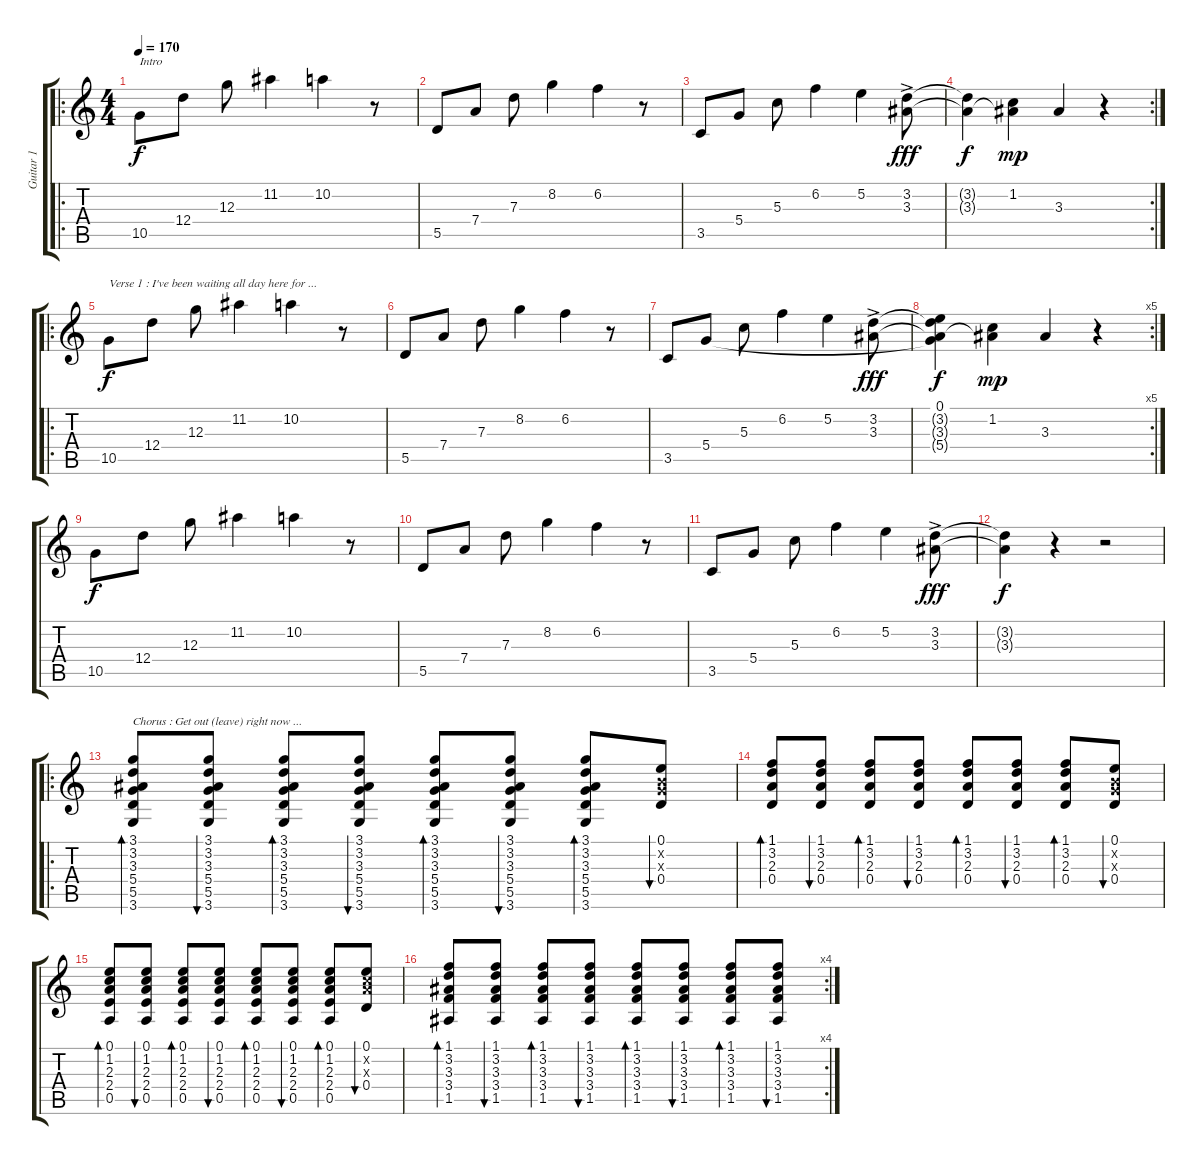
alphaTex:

\track ("Guitar 1" "Guitar 1") {instrument acousticguitarnylon}
\staff {score tabs}
\tuning (E4 B3 G3 D3 A2 E2) {hide}
\ro
\ts (4 4)
\tempo 170
\clef g2
\ks c
10.5.8{txt "Intro" dy f instrument acousticguitarnylon} 12.4.8 12.3.8 11.2.4 10.2.4 r.8 |
5.5.8 7.4.8 7.3.8 8.2.4 6.2.4 r.8 |
3.5.8 5.4.8 5.3.8 6.2.4 5.2.4 (3.2{ac} 3.3).8{dy fff} |
\rc 2
(3.2{t} 3.3{t}).4{dy f} (1.2 3.3{t}).4{dy mp} 3.3.4 r.4 |
\ro
10.5.8{txt "Verse 1 : I've been waiting all day here for ..." dy f} 12.4.8 12.3.8 11.2.4 10.2.4 r.8 |
5.5.8 7.4.8 7.3.8 8.2.4 6.2.4 r.8 |
3.5.8 5.4.8 5.3.8 6.2.4 5.2.4 (3.2{ac} 3.3).8{dy fff} |
\rc 5
(0.1 3.2{t} 3.3{t} 5.4{t}).4{dy f} (1.2 3.3{t}).4{dy mp} 3.3.4 r.4 |
10.5.8{dy f} 12.4.8 12.3.8 11.2.4 10.2.4 r.8 |
5.5.8 7.4.8 7.3.8 8.2.4 6.2.4 r.8 |
3.5.8 5.4.8 5.3.8 6.2.4 5.2.4 (3.2{ac} 3.3).8{dy fff} |
(3.2{t} 3.3{t}).4{dy f} r.4 r.2 |
\ro
(3.1 3.2 3.3 5.4 5.5 3.6).8{bd 60 txt "Chorus : Get out (leave) right now ..."} (3.1 3.2 3.3 5.4 5.5 3.6).8{bu 60} (3.1 3.2 3.3 5.4 5.5 3.6).8{bd 60} (3.1 3.2 3.3 5.4 5.5 3.6).8{bu 60} (3.1 3.2 3.3 5.4 5.5 3.6).8{bd 60} (3.1 3.2 3.3 5.4 5.5 3.6).8{bu 60} (3.1 3.2 3.3 5.4 5.5 3.6).8{bd 60} (0.1 0.2{x} 0.3{x} 0.4).8{bu 60} |
(1.1 3.2 2.3 0.4).8{bd 60} (1.1 3.2 2.3 0.4).8{bu 60} (1.1 3.2 2.3 0.4).8{bd 60} (1.1 3.2 2.3 0.4).8{bu 60} (1.1 3.2 2.3 0.4).8{bd 60} (1.1 3.2 2.3 0.4).8{bu 60} (1.1 3.2 2.3 0.4).8{bd 60} (0.1 0.2{x} 0.3{x} 0.4).8{bu 60} |
(0.1 1.2 2.3 2.4 0.5).8{bd 60} (0.1 1.2 2.3 2.4 0.5).8{bu 60} (0.1 1.2 2.3 2.4 0.5).8{bd 60} (0.1 1.2 2.3 2.4 0.5).8{bu 60} (0.1 1.2 2.3 2.4 0.5).8{bd 60} (0.1 1.2 2.3 2.4 0.5).8{bu 60} (0.1 1.2 2.3 2.4 0.5).8{bd 60} (0.1 1.2{x} 2.3{x} 0.4).8{bu 60} |
\rc 4
(1.1 3.2 3.3 3.4 1.5).8{bd 60} (1.1 3.2 3.3 3.4 1.5).8{bu 60} (1.1 3.2 3.3 3.4 1.5).8{bd 60} (1.1 3.2 3.3 3.4 1.5).8{bu 60} (1.1 3.2 3.3 3.4 1.5).8{bd 60} (1.1 3.2 3.3 3.4 1.5).8{bu 60} (1.1 3.2 3.3 3.4 1.5).8{bd 60} (1.1 3.2 3.3 3.4 1.5).8{bu 60}
